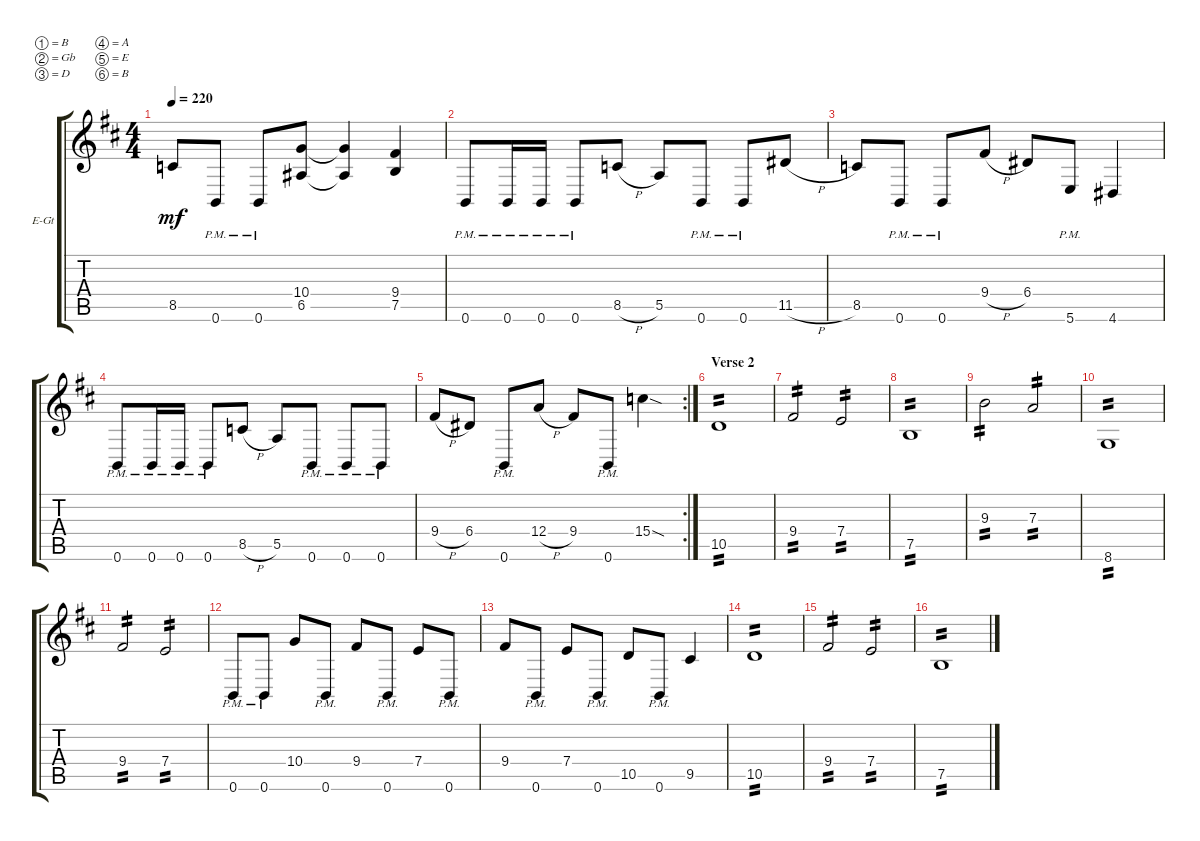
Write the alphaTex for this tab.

\bracketExtendMode groupsimilarinstruments
\firstSystemTrackNameOrientation horizontal
\otherSystemsTrackNameOrientation horizontal
\track ("Electric Guitar 1" "E-Gt") {instrument distortionguitar}
\staff {score tabs}
\tuning (B3 Gb3 D3 A2 E2 B1)
\ts (4 4)
\tempo 220
\clef g2
\ks bminor
8.5.8{dy mf} 0.6{pm}.8 0.6{pm}.8 (6.5 10.4).8 (10.4{t} 6.5{t}).4 (7.5 9.4).4 |
0.6{pm}.8 0.6{pm}.16 0.6{pm}.16 0.6{pm}.8 8.5{h}.8 5.5.8 0.6{pm}.8 0.6{pm}.8 11.5{h}.8 |
8.5.8 0.6{pm}.8 0.6{pm}.8 9.4{h}.8 6.4.8 5.6{pm}.8 4.6.4 |
0.6{pm}.8 0.6{pm}.16 0.6{pm}.16 0.6{pm}.8 8.5{h}.8 5.5.8 0.6{pm}.8 0.6{pm}.8 0.6{pm}.8 |
\rc 2
9.4{h}.8 6.4.8 0.6{pm}.8 12.4{h}.8 9.4.8 0.6{pm}.8 15.4{sod}.4 |
\section ("" "Verse 2")
10.5.1{tp 2} |
9.4.2{tp 2} 7.4.2{tp 2} |
7.5.1{tp 2} |
9.3.2{tp 2} 7.3.2{tp 2} |
8.6.1{tp 2} |
9.4.2{tp 2} 7.4.2{tp 2} |
0.6{pm}.8 0.6{pm}.8 10.4.8 0.6{pm}.8 9.4.8 0.6{pm}.8 7.4.8 0.6{pm}.8 |
9.4.8 0.6{pm}.8 7.4.8 0.6{pm}.8 10.5.8 0.6{pm}.8 9.5.4 |
10.5.1{tp 2} |
9.4.2{tp 2} 7.4.2{tp 2} |
7.5.1{tp 2}
